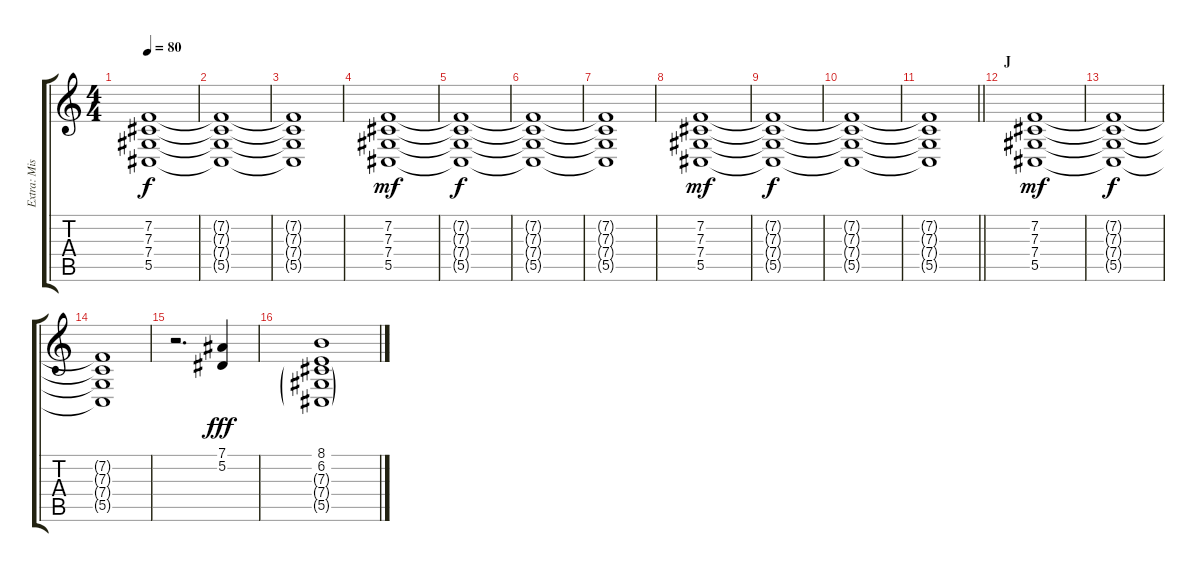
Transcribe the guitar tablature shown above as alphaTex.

\track ("Extra: Misc" "Extra: Mis") {instrument pad4choir}
\staff {score tabs}
\tuning (Eb4 Bb3 Gb3 Db3 Ab2 Eb2) {hide}
\ts (4 4)
\tempo 80
\clef g2
\ks c
(7.2{t} 7.3{t} 7.4{t} 5.5{t}).1{dy f} |
(7.2{t} 7.3{t} 7.4{t} 5.5{t}).1 |
(7.2{t} 7.3{t} 7.4{t} 5.5{t}).1 |
(7.2 7.3 7.4 5.5).1{dy mf} |
(7.2{t} 7.3{t} 7.4{t} 5.5{t}).1{dy f} |
(7.2{t} 7.3{t} 7.4{t} 5.5{t}).1 |
(7.2{t} 7.3{t} 7.4{t} 5.5{t}).1 |
(7.2 7.3 7.4 5.5).1{dy mf} |
(7.2{t} 7.3{t} 7.4{t} 5.5{t}).1{dy f} |
(7.2{t} 7.3{t} 7.4{t} 5.5{t}).1 |
\barLineRight lightlight
(7.2{t} 7.3{t} 7.4{t} 5.5{t}).1 |
\section ("" "J")
(7.2 7.3 7.4 5.5).1{dy mf} |
(7.2{t} 7.3{t} 7.4{t} 5.5{t}).1{dy f} |
(7.2{t} 7.3{t} 7.4{t} 5.5{t}).1 |
r.2{d} (7.1 5.2).4{dy fff} |
(8.1 6.2 7.3{g} 7.4{g} 5.5{g}).1
